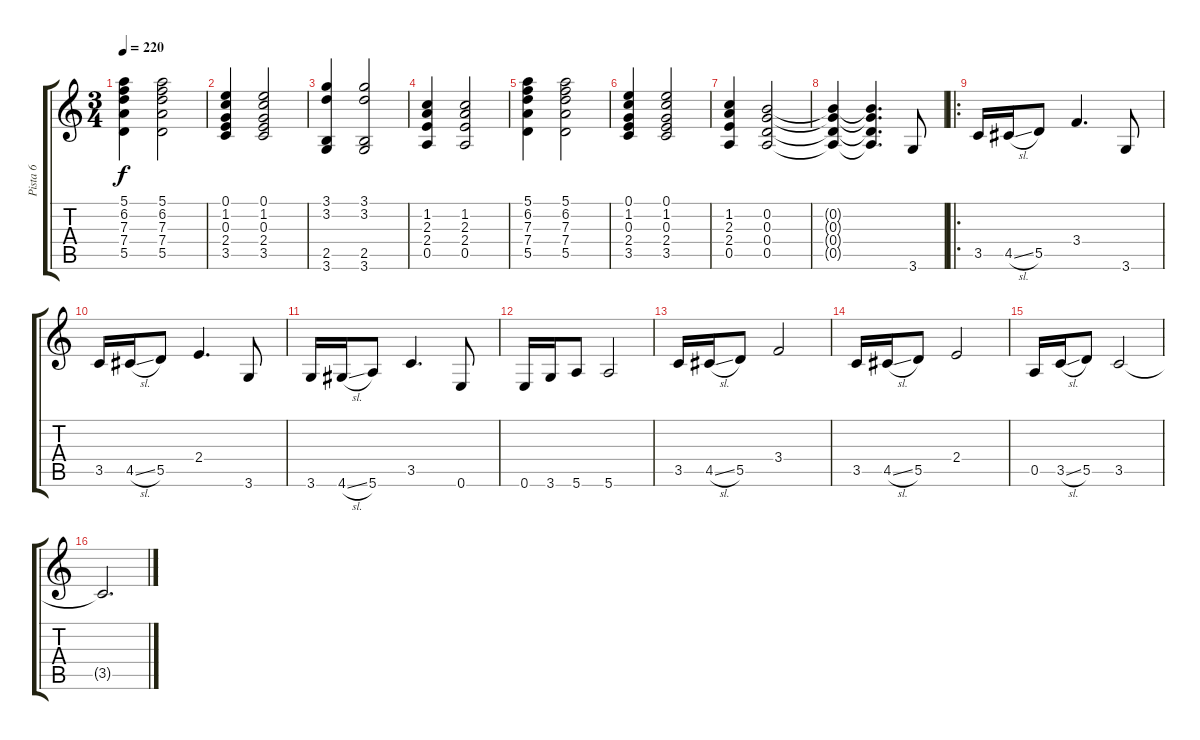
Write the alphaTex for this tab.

\track ("Pista 6" "Pista 6") {instrument electricguitarjazz}
\staff {score tabs}
\tuning (E4 B3 G3 D3 A2 E2) {hide}
\ts (3 4)
\tempo 220
\clef g2
\ks c
(5.1 6.2 7.3 7.4 5.5).4{dy f} (5.1 6.2 7.3 7.4 5.5).2 |
(0.1 1.2 0.3 2.4 3.5).4 (0.1 1.2 0.3 2.4 3.5).2 |
(3.1 3.2 2.5 3.6).4 (3.1 3.2 2.5 3.6).2 |
(1.2 2.3 2.4 0.5).4 (1.2 2.3 2.4 0.5).2 |
(5.1 6.2 7.3 7.4 5.5).4 (5.1 6.2 7.3 7.4 5.5).2 |
(0.1 1.2 0.3 2.4 3.5).4 (0.1 1.2 0.3 2.4 3.5).2 |
(1.2 2.3 2.4 0.5).4 (0.2 0.3 0.4 0.5).2 |
(0.2{t} 0.3{t} 0.4{t} 0.5{t}).4 (0.2{t} 0.3{t} 0.4{t} 0.5{t}).4{d} 3.6.8 |
\ro
3.5.16 4.5{sl}.16 5.5.8 3.4.4{d} 3.6.8 |
3.5.16 4.5{sl}.16 5.5.8 2.4.4{d} 3.6.8 |
3.6.16 4.6{sl}.16 5.6.8 3.5.4{d} 0.6.8 |
0.6.16 3.6.16 5.6.8 5.6.2 |
3.5.16 4.5{sl}.16 5.5.8 3.4.2 |
3.5.16 4.5{sl}.16 5.5.8 2.4.2 |
0.5.16 3.5{sl}.16 5.5.8 3.5.2 |
3.5{t}.2{d}
